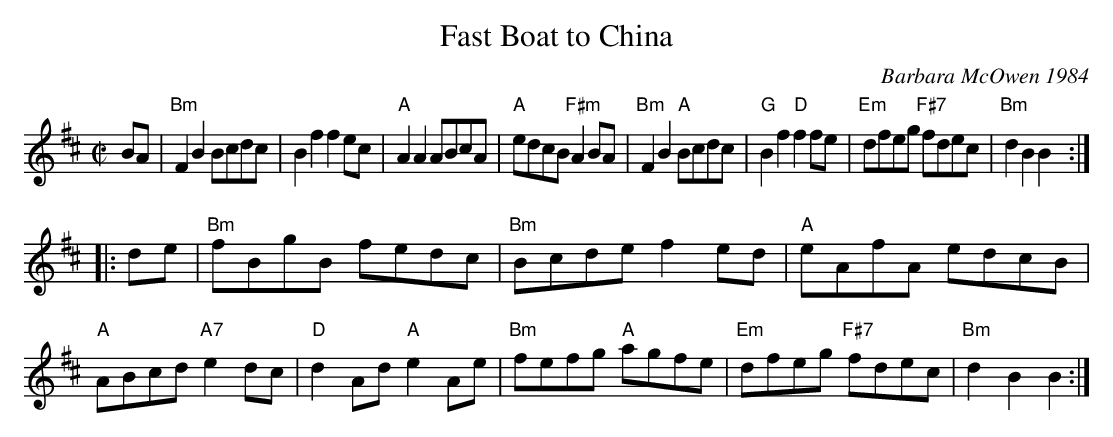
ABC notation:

X:1
T: Fast Boat to China
C: Barbara McOwen 1984
M: C|
L: 1/8
K: Bm
BA \
| "Bm"F2B2 Bcdc | B2f2 f2ec | "A"A2A2 ABcA | "A"edcB "F#m"A2BA \
| "Bm"F2B2 "A"Bcdc | "G"B2f2 "D"f2fe | "Em"dfeg "F#7"fdec | "Bm"d2B2 B2 :|
|: de \
| "Bm"fBgB fedc | "Bm"Bcde f2ed | "A"eAfA edcB | "A"ABcd "A7"e2dc \
| "D"d2Ad "A"e2Ae | "Bm"fefg "A"agfe | "Em"dfeg "F#7"fdec | "Bm"d2B2 B2 :|
